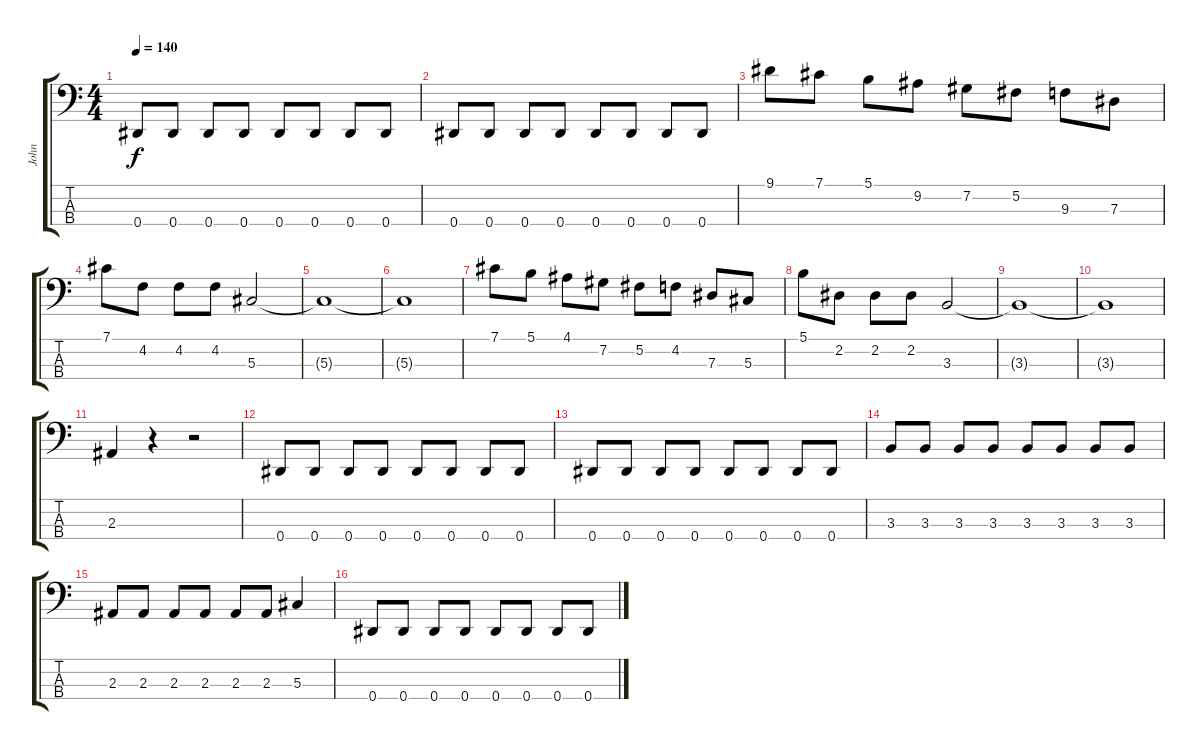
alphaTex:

\track ("John" "John") {instrument electricbassfinger}
\staff {score tabs}
\tuning (Gb2 Db2 Ab1 Eb1) {hide}
\ts (4 4)
\tempo 140
\clef f4
\ks c
0.4.8{dy f} 0.4.8 0.4.8 0.4.8 0.4.8 0.4.8 0.4.8 0.4.8 |
0.4.8 0.4.8 0.4.8 0.4.8 0.4.8 0.4.8 0.4.8 0.4.8 |
9.1.8 7.1.8 5.1.8 9.2.8 7.2.8 5.2.8 9.3.8 7.3.8 |
7.1.8 4.2.8 4.2.8 4.2.8 5.3.2 |
5.3{t}.1 |
5.3{t}.1 |
7.1.8 5.1.8 4.1.8 7.2.8 5.2.8 4.2.8 7.3.8 5.3.8 |
5.1.8 2.2.8 2.2.8 2.2.8 3.3.2 |
3.3{t}.1 |
3.3{t}.1 |
2.3.4 r.4 r.2 |
0.4.8 0.4.8 0.4.8 0.4.8 0.4.8 0.4.8 0.4.8 0.4.8 |
0.4.8 0.4.8 0.4.8 0.4.8 0.4.8 0.4.8 0.4.8 0.4.8 |
3.3.8 3.3.8 3.3.8 3.3.8 3.3.8 3.3.8 3.3.8 3.3.8 |
2.3.8 2.3.8 2.3.8 2.3.8 2.3.8 2.3.8 5.3.4 |
0.4.8 0.4.8 0.4.8 0.4.8 0.4.8 0.4.8 0.4.8 0.4.8
